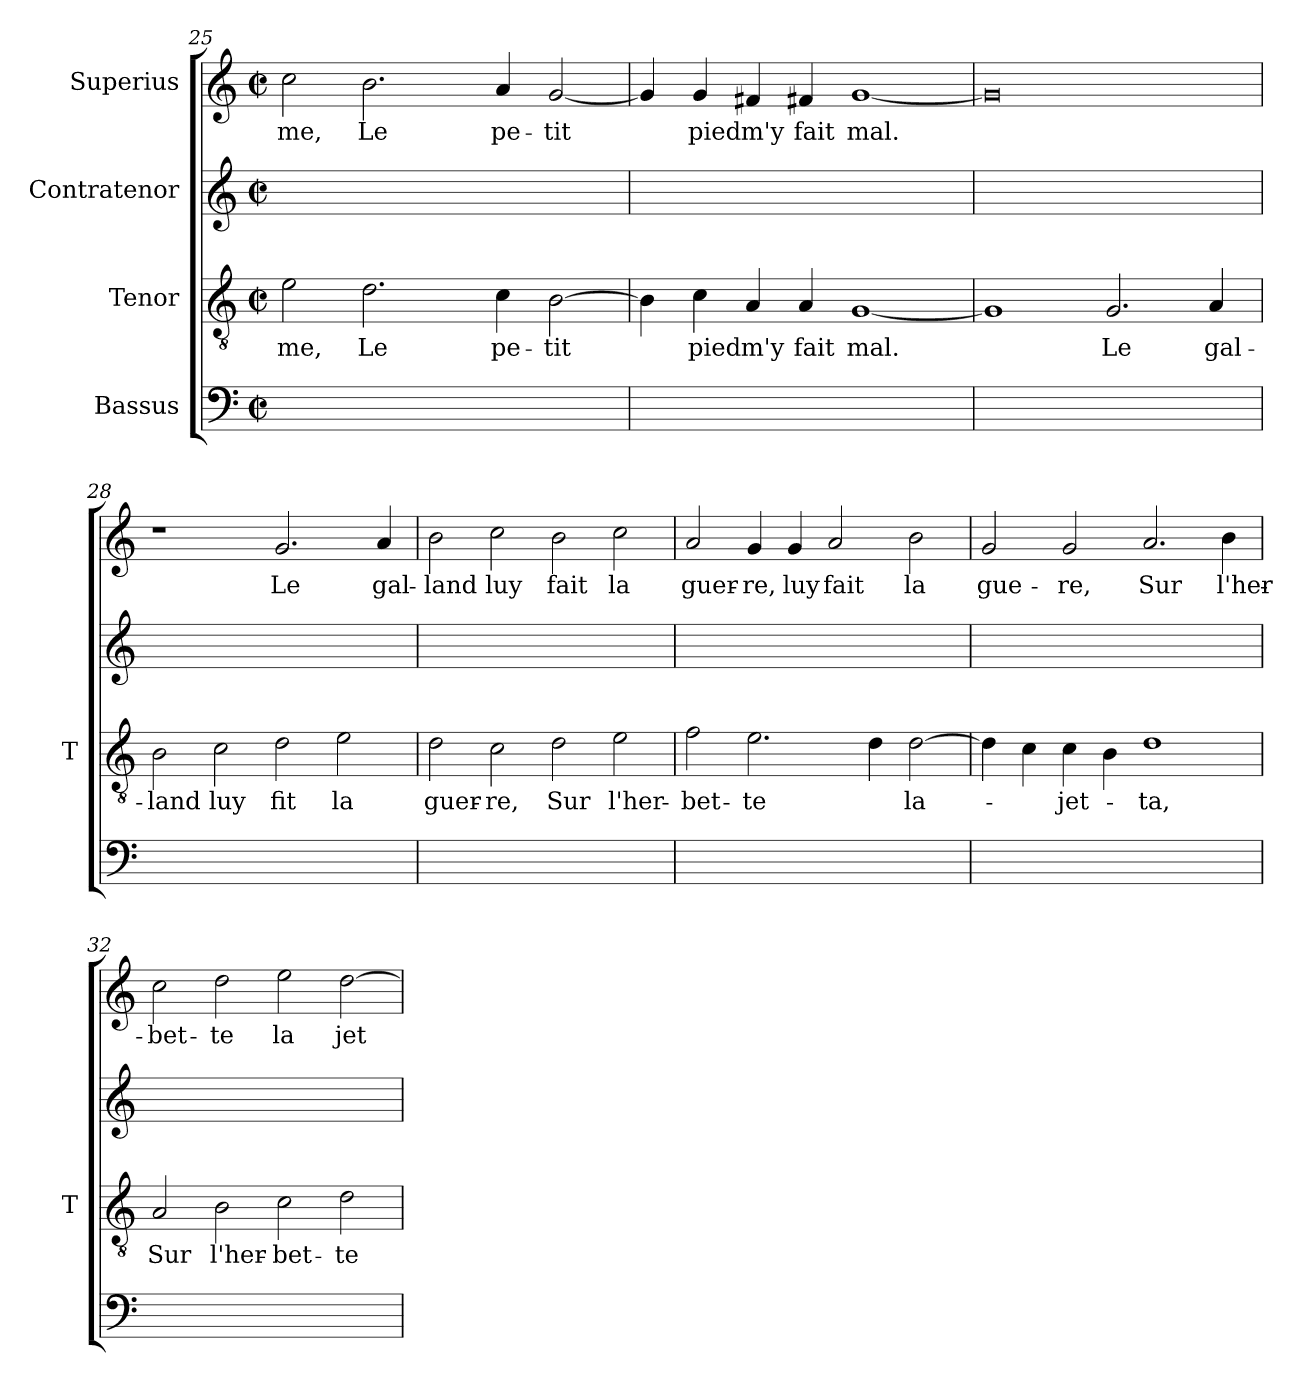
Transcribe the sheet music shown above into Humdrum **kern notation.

**kern	**kern	**text	**kern	**kern	**text
*part4	*part3	*part3	*part2	*part1	*part1
*staff4	*staff3	*staff3	*staff2	*staff1	*staff1
*I"Bassus	*I"Tenor	*	*I"Contratenor	*I"Superius	*
*	*I'T	*	*	*	*
*clefF4	*clefGv2	*	*clefG2	*clefG2	*
*k[]	*k[]	*	*k[]	*k[]	*
*C:	*C:	*	*C:	*C:	*
*M2/2	*M2/2	*	*M2/2	*M2/2	*
*met(c|)	*met(c|)	*	*met(c|)	*met(c|)	*
=25	=25	=25	=25	=25	=25
1ryy	2e	-me,	1ryy	2cc	-me,
.	2.d	-Le	.	2.b	-Le
1ryy	.	.	1ryy	.	.
.	4c	pe-	.	4a	pe-
.	[2B	-tit	.	[2g	-tit
=26	=26	=26	=26	=26	=26
1ryy	4B]	.	1ryy	4g]	.
.	4c	-pied	.	4g	-pied
.	4A	-m'y	.	4f#X	-m'y
.	4A	-fait	.	4f#X	-fait
1ryy	[1G	-mal.	1ryy	[1g	-mal.
=27	=27	=27	=27	=27	=27
1ryy	1G]	.	1ryy	0g]	.
1ryy	2.G	-Le	1ryy	.	.
.	4A	gal-	.	.	.
=28	=28	=28	=28	=28	=28
1ryy	2B	-land	1ryy	1r	.
.	2c	-luy	.	.	.
1ryy	2d	-fit	1ryy	2.g	-Le
.	2e	-la	.	.	.
.	.	.	.	4a	gal-
!!LO:PB:g=z
=29	=29	=29	=29	=29	=29
1ryy	2d	guer-	1ryy	2b	-land
.	2c	-re,	.	2cc	-luy
1ryy	2d	-Sur	1ryy	2b	-fait
.	2e	l'her-	.	2cc	-la
=30	=30	=30	=30	=30	=30
1ryy	2f	bet-	1ryy	2a	guer-
.	2.e	-te	.	4g	-re,
.	.	.	.	4g	-luy
1ryy	.	.	1ryy	2a	-fait
.	4d	.	.	.	.
.	[2d	la-	.	2b	-la
=31	=31	=31	=31	=31	=31
1ryy	4d]	.	1ryy	2g	gue-
.	4c	.	.	.	.
.	4c	jet-	.	2g	-re,
.	4B	.	.	.	.
1ryy	1d	-ta,	1ryy	2.a	-Sur
.	.	.	.	4b	l'her-
=32	=32	=32	=32	=32	=32
1ryy	2A	-Sur	1ryy	2cc	bet-
.	2B	l'her-	.	2dd	-te
1ryy	2c	bet-	1ryy	2ee	-la
.	2d	-te	.	[2dd	jet-
=	=	=	=	=	=
*-	*-	*-	*-	*-	*-
